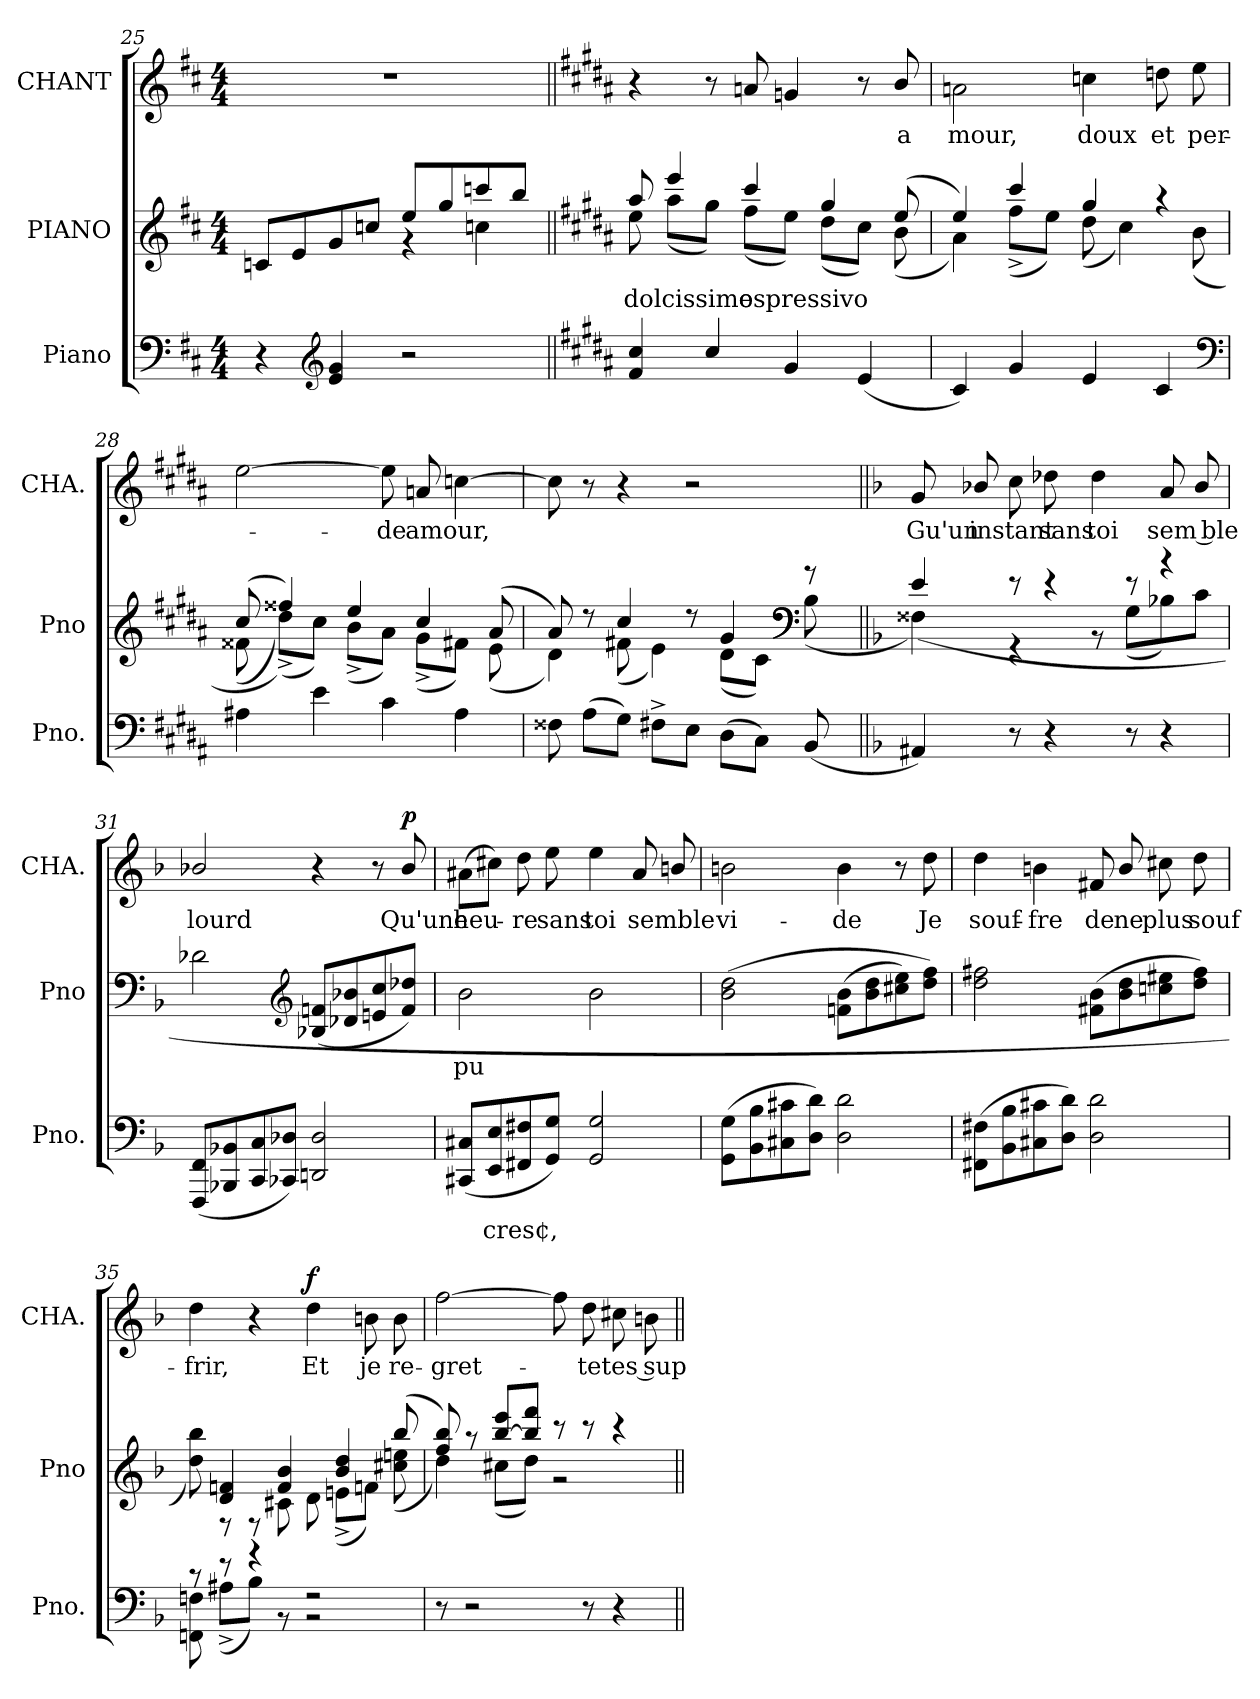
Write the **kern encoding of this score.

**kern	**text	**dynam	**kern	**text	**kern	**text	**dynam
*part3	*part3	*part3	*part2	*part2	*part1	*part1	*part1
*staff3	*staff3	*staff3	*staff2	*staff2	*staff1	*staff1	*staff1
*I"Piano	*	*	*I"PIANO	*	*I"CHANT	*	*
*I'Pno.	*	*	*I'Pno	*	*I'CHA.	*	*
*clefF4	*	*	*clefG2	*	*clefG2	*	*
*k[f#c#]	*	*	*k[f#c#]	*	*k[f#c#]	*	*
*D:	*	*	*D:	*	*D:	*	*
*M4/4	*	*	*M4/4	*	*M4/4	*	*
=25	=25	=25	=25	=25	=25	=25	=25
*	*	*	*^	*	*	*	*
4r	.	.	2ryy	8cn/L	.	1r	.	.
.	.	.	.	8e/	.	.	.	.
*clefG2	*	*	*	*	*	*	*	*
4e/ 4g/	.	.	.	8g/	.	.	.	.
.	.	.	.	8ccn/J	.	.	.	.
2r	.	.	8ee/L	4r	.	.	.	.
.	.	.	8gg/	.	.	.	.	.
.	.	.	8cccn/	4ccn\	.	.	.	.
.	.	.	8bb/J	.	.	.	.	.
=26||	=26||	=26||	=26||	=26||	=26||	=26||	=26||	=26||
*k[f#c#g#d#a#]	*	*	*k[f#c#g#d#a#]	*	*	*k[f#c#g#d#a#]	*	*
4f#/ 4cc#/	.	.	8aa#/	8ee\	dolcissimo	4r	.	.
.	.	.	4eee/	(8aa#\L	.	.	.	.
4cc#/	.	.	.	8gg#\J)	.	8r	.	.
.	.	.	4ccc#/	(8ff#\L	espressivo	8a/	.	.
4g#/	.	.	.	8ee\J)	.	4g/	.	.
.	.	.	4gg#/	(8dd#\L	.	.	.	.
(4e/	.	.	.	8cc#\J)	.	8r	.	.
.	.	.	(8ee/	(8b\	.	8b/	a	.
!!LO:LB:g=z
=27	=27	=27	=27	=27	=27	=27	=27	=27
4c#/)	.	.	4ee/)	4a#\)	.	2a\	mour,	.
4g#/	.	.	4ccc#/	(8ff#^\L	.	.	.	.
.	.	.	.	8ee\J)	.	.	.	.
4e/	.	.	4gg#/	(8dd#\	.	4cc\	doux	.
.	.	.	.	4cc#\)	.	.	.	.
4c#/	.	.	4r	.	.	8dd\	et	.
.	.	.	.	(8b\	.	8ee\	per-	.
*clefF4	*	*	*	*	*	*	*	*
=28	=28	=28	=28	=28	=28	=28	=28	=28
4A#X\	.	.	(8cc#/	(8f##X\	.	[2ee\	.	.
.	.	.	4ff##X/)	(8dd#^\L))	.	.	.	.
4e\	.	.	.	8cc#\J)	.	.	.	.
.	.	.	4ee/	(8b^\L	.	.	.	.
4c#\	.	.	.	8a#\J)	.	8ee\]	de	.
.	.	.	4cc#/	(8g#^\L	.	8a/	amour,­	.
4A#\	.	.	.	8f#X\J)	.	[4cc\	.	.
.	.	.	(8a#/	(8e\	.	.	.	.
=29	=29	=29	=29	=29	=29	=29	=29	=29
8F##X\	.	.	8a#/)	4d#\)	.	8cc\]	.	.
(8A#\L	.	.	8r	.	.	8r	.	.
8G#\J)	.	.	4cc#/	(8f#X\	.	4r	.	.
8F#X^\L	.	.	.	4e\)	.	.	.	.
8E\J	.	.	8r	.	.	2r	.	.
(8D#\L	.	.	4g#/	(8d#\L	.	.	.	.
8C#\J)	.	.	.	8c#\J)	.	.	.	.
*	*	*	*clefF4	*	*	*	*	*
(8BB/	.	.	8r	(8B\	.	.	.	.
!!LO:LB:g=z
=30||	=30||	=30||	=30||	=30||	=30||	=30||	=30||	=30||
*k[b-]	*	*	*k[b-]	*	*	*k[b-]	*	*
4AA#X/)	.	.	(4e/	(4F##X\)	.	8g/	Gu'un	p0co cres¢.
.	.	.	.	.	.	8b-X/	instant	.
8r	.	.	8r	4r	.	8cc\	.	.
4r	.	poco	4r	.	.	8dd-X\	sans	.
.	.	.	.	8r	.	4dd-\	toi	.
8r	.	.	8r	(8G\L	.	.	.	.
4r	.	.	4r	8B-X\)	.	8a/	sem ble	.
.	.	.	.	8c\J	.	8b-/	.	.
*	*	*	*v	*v	*	*	*	*
=31	=31	=31	=31	=31	=31	=31	=31
(8FFF/ 8FF/L	.	.	2d-X\	.	2b-X/	lourd	.
8BBB-X/ 8BB-X/	.	.	.	.	.	.	.
8CC/ 8C/	.	.	.	.	.	.	.
8CC-X/ 8D-X/J)	.	.	.	.	.	.	.
*	*	*	*clefG2	*	*	*	*
2DDn/ 2D-/	.	.	(8B-X/ 8fn/L	.	4r	.	.
.	.	.	8d-X/ 8b-X/	.	.	.	.
.	.	.	8en/ 8cc/	.	8r	.	.
.	.	.	8f/ 8dd-X/J)	.	8b-/	Qu'une	p
=32	=32	=32	=32	=32	=32	=32	=32
(8CC#X/ 8C#X/L	.	.	2b-\	pu	(8a#X\L	heu-	cres¢,
8EE/ 8E/	cres¢,	.	.	.	8cc#X\J)	.	.
8FF#X/ 8F#X/	.	.	.	.	8dd\	re	.
8GG/ 8G/J)	.	.	.	.	8ee\	sans	.
2GG/ 2G/	.	.	2b-\	.	4ee\	toi	.
.	.	.	.	.	8a#/	semble	.
.	.	.	.	.	8bn/	.	.
!!LO:PB:g=z
=33	=33	=33	=33	=33	=33	=33	=33
(8GG\ 8G\L	.	.	(2b-\ 2dd\	.	2b\	vi-	.
8BB-\ 8B-\	.	.	.	.	.	.	.
8C#X\ 8c#X\	.	.	.	.	.	.	.
8D\ 8d\J)	.	.	.	.	.	.	.
2D\ 2d\	.	.	(8fn\ 8b-\L	.	4b\	de	.
.	.	.	8b-\ 8dd\	.	.	.	.
.	.	.	8cc#X\ 8ee\)	.	8r	.	.
.	.	.	8dd\ 8ff\J)	.	8dd\	Je	.
=34	=34	=34	=34	=34	=34	=34	=34
(8FF#X\ 8F#X\L	.	.	2dd\ 2ff#X\	.	4dd\	souf-	.
8BB-\ 8B-\	.	.	.	.	.	.	.
8C#X\ 8c#X\	.	.	.	.	4b\	fre	.
8D\ 8d\J)	.	.	.	.	.	.	.
2D\ 2d\	.	.	(8f#X\ 8b-\L	.	8f#X/	de	.
.	.	.	8b-\ 8dd\	.	8b/	ne	.
.	.	.	8ccn\ 8ee#X\	.	8cc#X\	plus	.
.	.	.	8dd\ 8ff#\J)	.	8dd\	souf-	.
=35	=35	=35	=35	=35	=35	=35	=35
*^	*	*	*^	*	*	*	*
8r	8FFn\ 8Fn\	.	.	8ryy	8dd\ 8bb-\)	.	4dd\	frir,	.
8r	(8A#X^\L	.	.	4d/ 4fn/	8r	.	.	.	.
4r	8B-\J)	.	.	.	8r	.	4r	.	.
.	8r	.	.	4f/ 4b-/	8c#X\	.	.	.	.
2r	2r	.	.	.	8d\	.	4dd\	Et	f
.	.	.	.	4b-/ 4dd/	(8en^\L	.	.	.	.
.	.	.	.	.	8fn\J)	.	8b\	je	.
.	.	.	.	(8bb-/	(8cc#X\ 8een\	.	8b\	re-	.
*v	*v	*	*	*	*	*	*	*	*
!!LO:LB:g=z
=36	=36	=36	=36	=36	=36	=36	=36	=36
8r	.	.	8ff/ 8bb-/)	4dd\)	.	[2ff\	gret-	.
2r	.	.	8r	.	.	.	.	.
.	.	.	[8bb-/ 8eee/L	(8cc#X\L	.	.	.	.
.	.	.	8bb-]/ 8fff/J	8dd\J)	.	.	.	.
.	.	.	8r	2r	.	8ff\]	.	.
8r	.	.	8r	.	.	8dd\	te	.
4r	.	.	4r	.	.	8cc#X\	tes sup-	.
.	.	.	.	.	.	8b\	.	.
*	*	*	*v	*v	*	*	*	*
=||	=||	=||	=||	=||	=||	=||	=||
*-	*-	*-	*-	*-	*-	*-	*-
